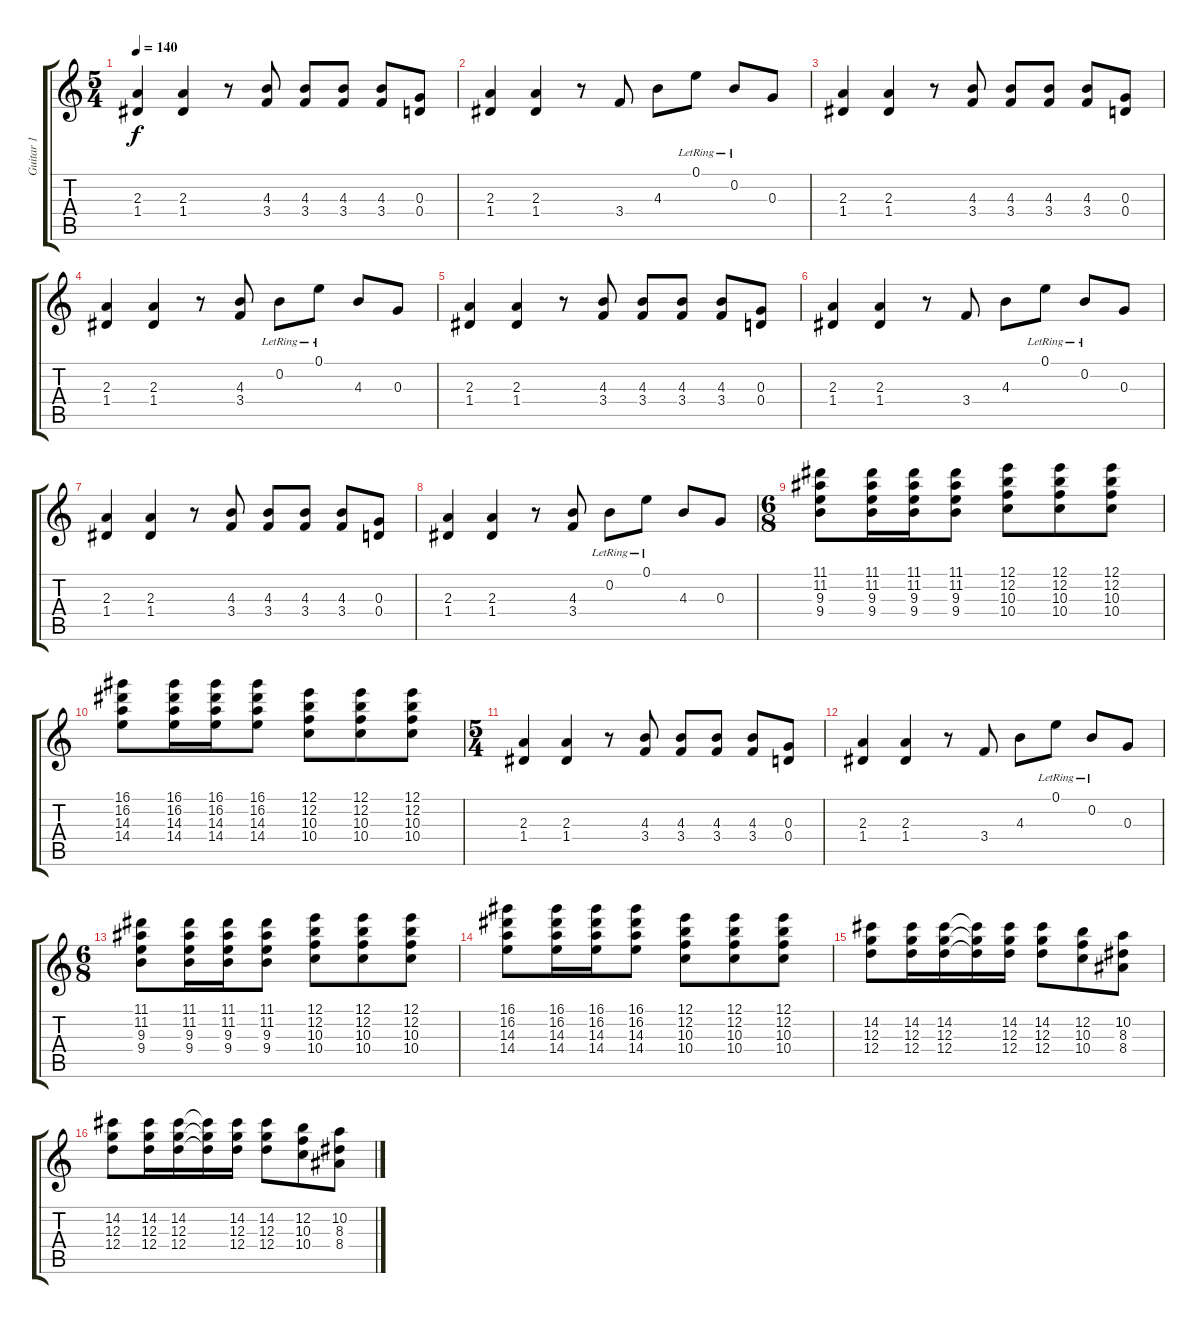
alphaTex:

\track ("Guitar 1" "Guitar 1") {instrument overdrivenguitar}
\staff {score tabs}
\tuning (E4 B3 G3 D3 A2 E2) {hide}
\ts (5 4)
\tempo 140
\clef g2
\ks c
(2.3 1.4).4{dy f} (2.3 1.4).4 r.8 (4.3 3.4).8 (4.3 3.4).8 (4.3 3.4).8 (4.3 3.4).8 (0.3 0.4).8 |
(2.3 1.4).4 (2.3 1.4).4 r.8 3.4.8 4.3.8 0.1{lr}.8 0.2{lr}.8 0.3.8 |
(2.3 1.4).4 (2.3 1.4).4 r.8 (4.3 3.4).8 (4.3 3.4).8 (4.3 3.4).8 (4.3 3.4).8 (0.3 0.4).8 |
(2.3 1.4).4 (2.3 1.4).4 r.8 (4.3 3.4).8 0.2{lr}.8 0.1{lr}.8 4.3.8 0.3.8 |
(2.3 1.4).4 (2.3 1.4).4 r.8 (4.3 3.4).8 (4.3 3.4).8 (4.3 3.4).8 (4.3 3.4).8 (0.3 0.4).8 |
(2.3 1.4).4 (2.3 1.4).4 r.8 3.4.8 4.3.8 0.1{lr}.8 0.2{lr}.8 0.3.8 |
(2.3 1.4).4 (2.3 1.4).4 r.8 (4.3 3.4).8 (4.3 3.4).8 (4.3 3.4).8 (4.3 3.4).8 (0.3 0.4).8 |
(2.3 1.4).4 (2.3 1.4).4 r.8 (4.3 3.4).8 0.2{lr}.8 0.1{lr}.8 4.3.8 0.3.8 |
\ts (6 8)
(11.1 11.2 9.3 9.4).8 (11.1 11.2 9.3 9.4).16 (11.1 11.2 9.3 9.4).16 (11.1 11.2 9.3 9.4).8 (12.1 12.2 10.3 10.4).8 (12.1 12.2 10.3 10.4).8 (12.1 12.2 10.3 10.4).8 |
(16.1 16.2 14.3 14.4).8 (16.1 16.2 14.3 14.4).16 (16.1 16.2 14.3 14.4).16 (16.1 16.2 14.3 14.4).8 (12.1 12.2 10.3 10.4).8 (12.1 12.2 10.3 10.4).8 (12.1 12.2 10.3 10.4).8 |
\ts (5 4)
(2.3 1.4).4 (2.3 1.4).4 r.8 (4.3 3.4).8 (4.3 3.4).8 (4.3 3.4).8 (4.3 3.4).8 (0.3 0.4).8 |
(2.3 1.4).4 (2.3 1.4).4 r.8 3.4.8 4.3.8 0.1{lr}.8 0.2{lr}.8 0.3.8 |
\ts (6 8)
(11.1 11.2 9.3 9.4).8 (11.1 11.2 9.3 9.4).16 (11.1 11.2 9.3 9.4).16 (11.1 11.2 9.3 9.4).8 (12.1 12.2 10.3 10.4).8 (12.1 12.2 10.3 10.4).8 (12.1 12.2 10.3 10.4).8 |
(16.1 16.2 14.3 14.4).8 (16.1 16.2 14.3 14.4).16 (16.1 16.2 14.3 14.4).16 (16.1 16.2 14.3 14.4).8 (12.1 12.2 10.3 10.4).8 (12.1 12.2 10.3 10.4).8 (12.1 12.2 10.3 10.4).8 |
(14.2 12.3 12.4).8 (14.2 12.3 12.4).16 (14.2 12.3 12.4).16 (14.2{t} 12.3{t} 12.4{t}).16 (14.2 12.3 12.4).16 (14.2 12.3 12.4).8 (12.2 10.3 10.4).8 (10.2 8.3 8.4).8 |
(14.2 12.3 12.4).8 (14.2 12.3 12.4).16 (14.2 12.3 12.4).16 (14.2{t} 12.3{t} 12.4{t}).16 (14.2 12.3 12.4).16 (14.2 12.3 12.4).8 (12.2 10.3 10.4).8 (10.2 8.3 8.4).8
